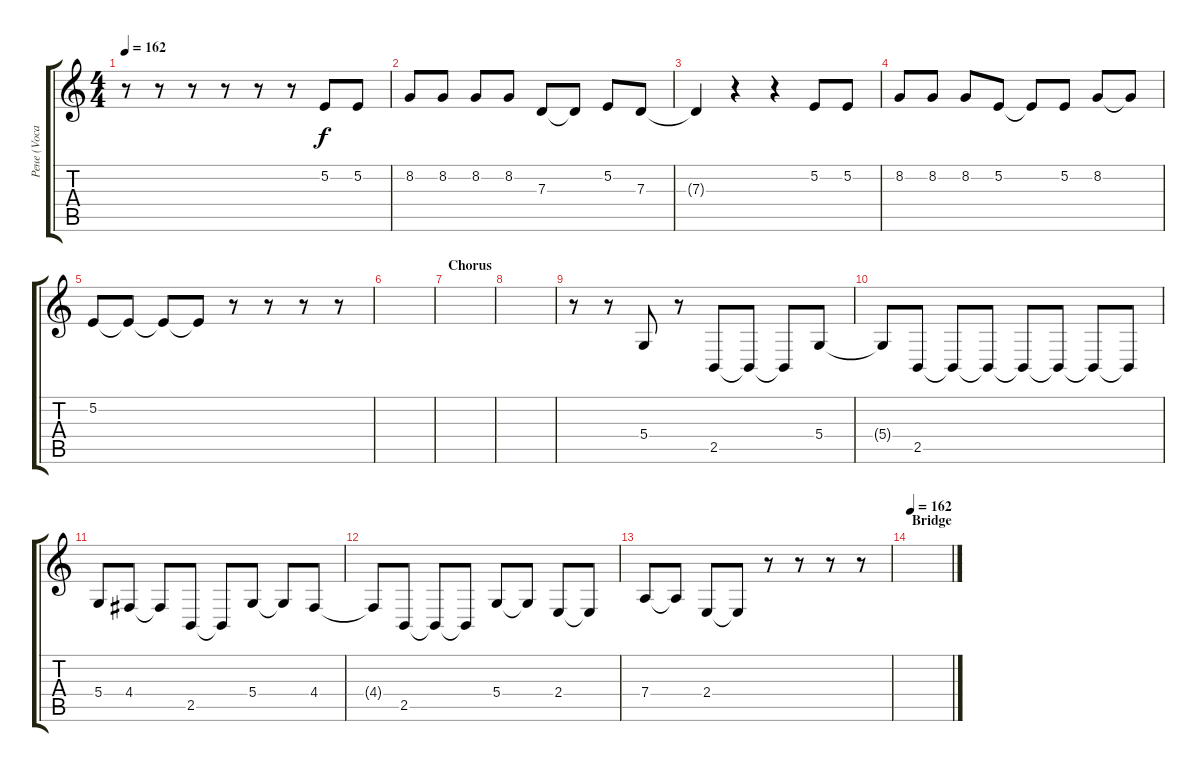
\track ("Рене (Vocal)" "Рене (Voca") {instrument lead6voice}
\staff {score tabs}
\tuning (E4 B3 G3 D3 A2 E2) {hide}
\ts (4 4)
\tempo 162
\clef g2
\ks c
r.8{dy f} r.8 r.8 r.8 r.8 r.8 5.2.8 5.2.8 |
8.2.8 8.2.8 8.2.8 8.2.8 7.3.8 7.3{t}.8 5.2.8 7.3.8 |
7.3{t}.4 r.4 r.4 5.2.8 5.2.8 |
8.2.8 8.2.8 8.2.8 5.2.8 5.2{t}.8 5.2.8 8.2.8 8.2{t}.8 |
5.2.8 5.2{t}.8 5.2{t}.8 5.2{t}.8 r.8 r.8 r.8 r.8 |
|
\section ("" "Chorus")
|
|
r.8 r.8 5.4.8 r.8 2.5.8 2.5{t}.8 2.5{t}.8 5.4.8 |
5.4{t}.8 2.5.8 2.5{t}.8 2.5{t}.8 2.5{t}.8 2.5{t}.8 2.5{t}.8 2.5{t}.8 |
5.4.8 4.4.8 4.4{t}.8 2.5.8 2.5{t}.8 5.4.8 5.4{t}.8 4.4.8 |
4.4{t}.8 2.5.8 2.5{t}.8 2.5{t}.8 5.4.8 5.4{t}.8 2.4.8 2.4{t}.8 |
7.4.8 7.4{t}.8 2.4.8 2.4{t}.8 r.8 r.8 r.8 r.8 |
\section ("" "Bridge")
\tempo 162
